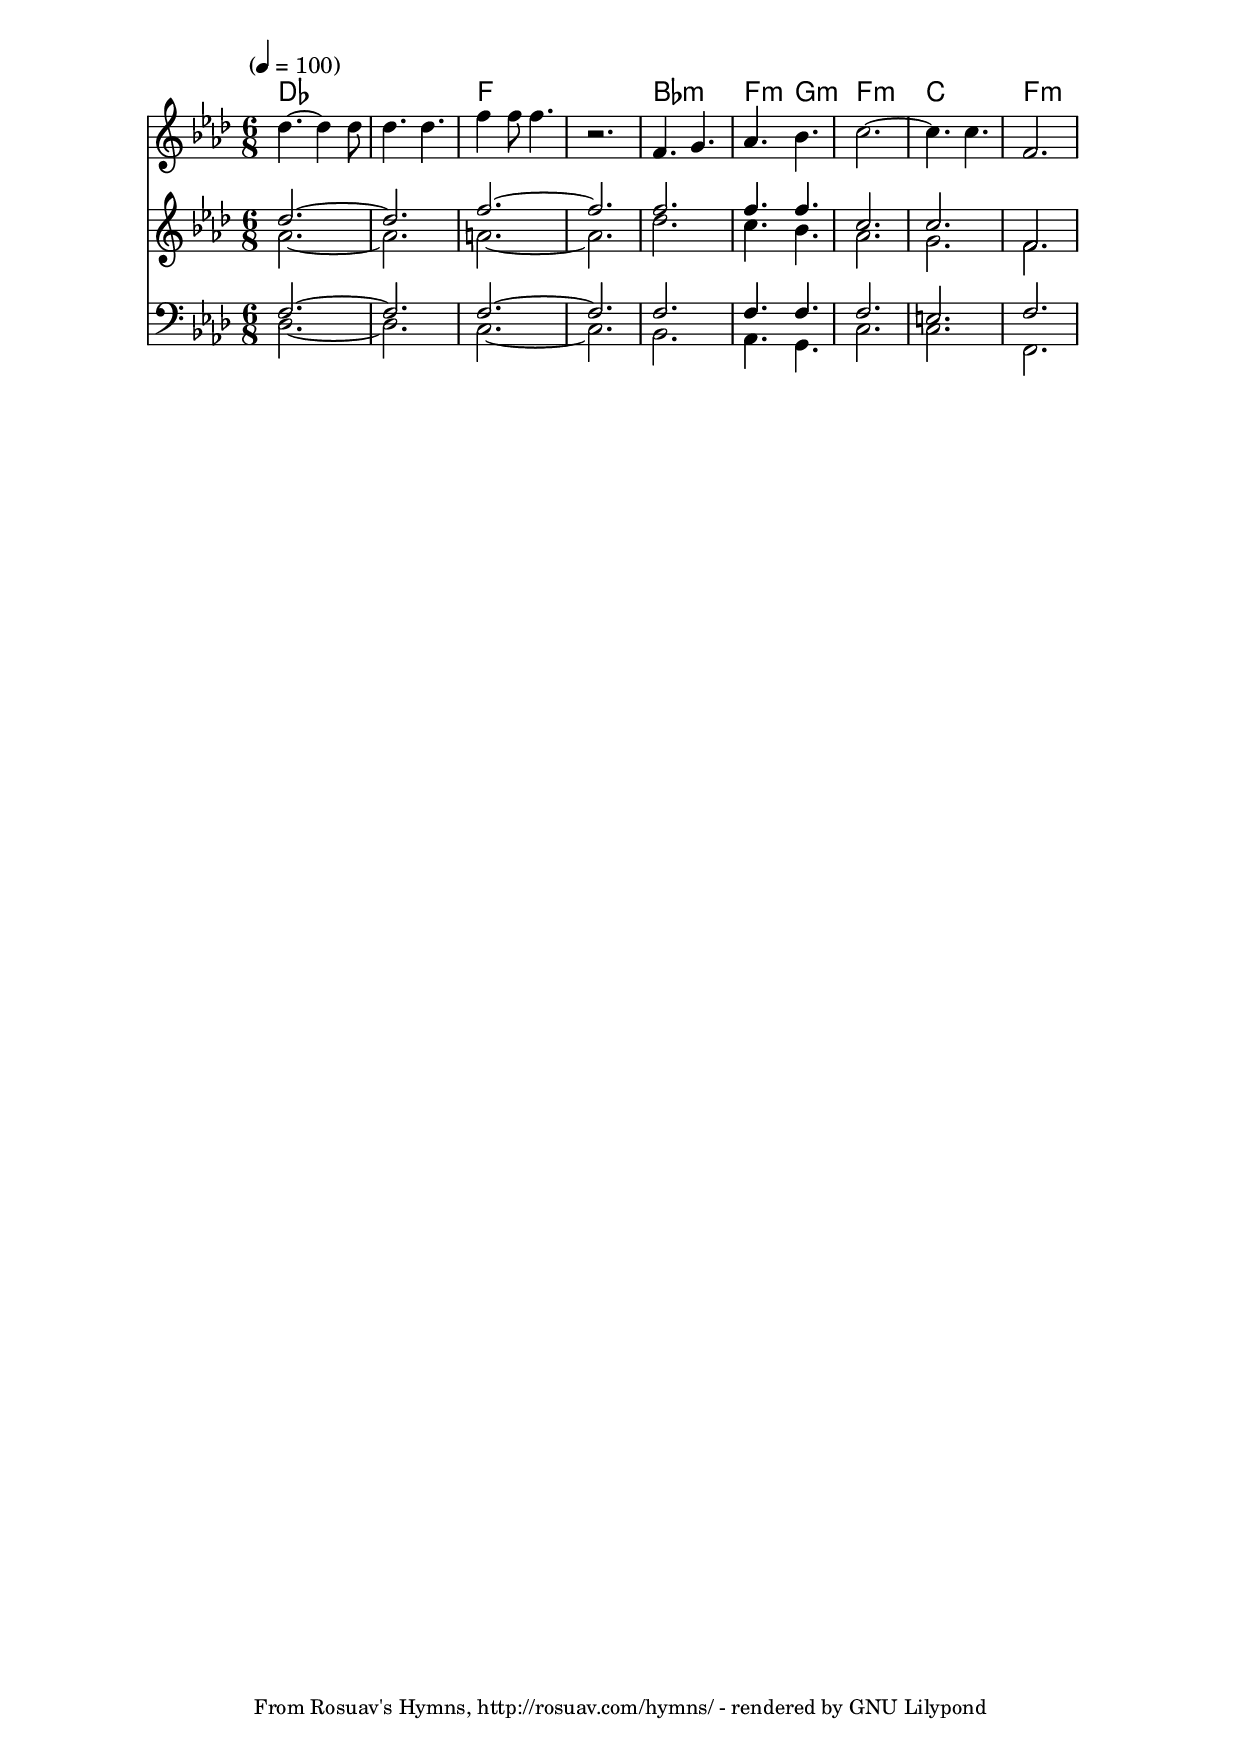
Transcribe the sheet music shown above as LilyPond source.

\version "2.24.0"
% Snippet from "Pineapple Poll", so technically the words aren't really there.
\include "../Hymnal.ly"

\score {
	<<
		\new ChordNames {
			\set chordChanges = ##t
			\time 6/8
			\set ChordNames.midiInstrument = "flute"
			\transpose g df, \chordmode {
				g2. g b~b
				e:m b4.:m cs4.:m b2.:m fs b:m
			}
		}
		\new Staff <<
			\set Staff.midiInstrument = "violin"
			\key af \major
			\time 6/8
			\tempo "" 4 = 100
			\new Voice = "melody" \transpose g df' \relative f' {
				\oneVoice
				g4.~g4 g8 g4. g b4 b8 b4. r2.
				b,4. cs d e fs2.~fs4. fs b,2.
			}
			% \addlyrics { \lyr \lyricmode {
			%	!Bow thy head to de- sti- ny!
			%	!Death thy doom and thou shalt die.
			% } }
		>>
		\new Staff <<
			\set Staff.midiInstrument = "flute"
			\key af \major
			\new Voice = "treble1" \transpose g df' \relative f' {
				\voiceOne
				g2.~g b~b
				b b4. b fs2. fs2. b,2.
			}
			\new Voice = "treble2" \transpose g df' \relative f' {
				\voiceTwo
				d2.~d ds~ds
				g fs4. e d2. cs2. b2.
			}
		>>
		\new Staff <<
			\clef bass
			\set Staff.midiInstrument = "flute"
			\key af \major
			\new Voice = "bass1" \transpose g df \relative c' {
				\voiceOne
				b2.~b b~b
				b b4. b b2. as2. b2.
			}
			\new Voice = "bass2" \transpose g df \relative c' {
				\voiceTwo
				g2.~g fs~fs
				e d4. cs fs2. fs2. b,2.
			}
		>>
	>>
	\layout { }
	% \midi { \context { \ChordNames \remove Note_performer } } % Stop chords from sounding in the MIDI
	\midi { }
}
